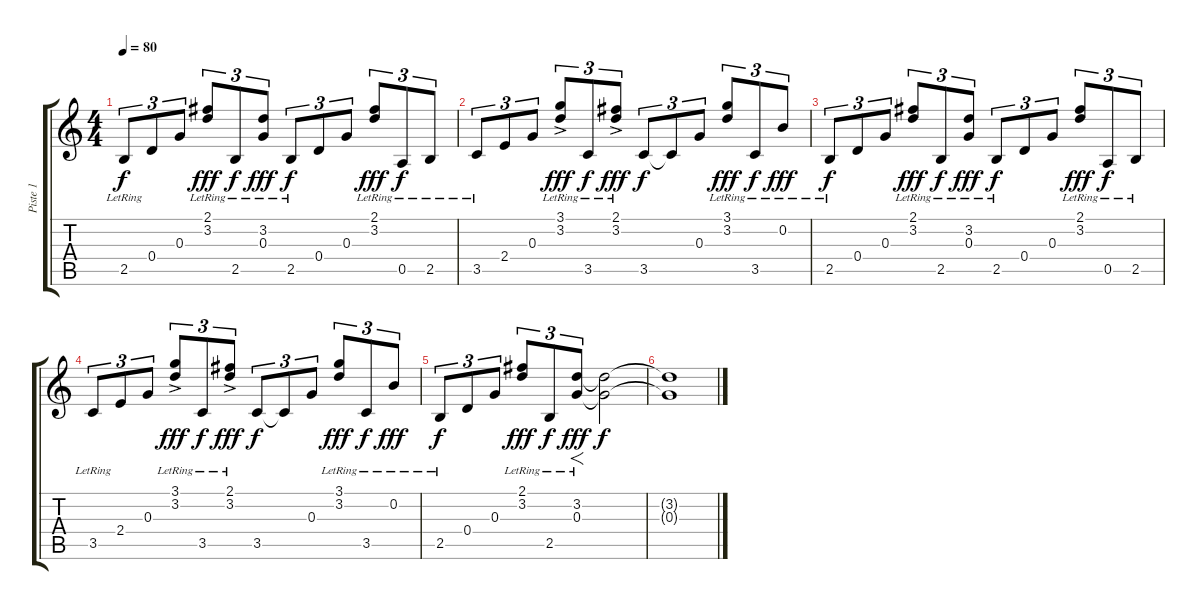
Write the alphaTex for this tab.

\track ("Piste 1" "Piste 1") {instrument acousticguitarsteel}
\staff {score tabs}
\tuning (E4 B3 G3 D3 A2 E2) {hide}
\ts (4 4)
\tempo 80
\clef g2
\ks c
2.5{lr}.8{tu (3 2) dy f} 0.4.8{tu (3 2)} 0.3.8{tu (3 2)} (2.1{lr} 3.2{lr}).8{tu (3 2) dy fff} 2.5{lr}.8{tu (3 2) dy f} (3.2{lr} 0.3{lr}).8{tu (3 2) dy fff} 2.5{lr}.8{tu (3 2) dy f} 0.4.8{tu (3 2)} 0.3.8{tu (3 2)} (2.1{lr} 3.2{lr}).8{tu (3 2) dy fff} 0.5{lr}.8{tu (3 2) dy f} 2.5{lr}.8{tu (3 2)} |
3.5{lr}.8{tu (3 2)} 2.4.8{tu (3 2)} 0.3.8{tu (3 2)} (3.1{ac lr} 3.2{ac lr}).8{tu (3 2) dy fff} 3.5{lr}.8{tu (3 2) dy f} (2.1{ac lr} 3.2{ac lr}).8{tu (3 2) dy fff} 3.5.8{tu (3 2) dy f} 3.5{t}.8{tu (3 2)} 0.3.8{tu (3 2)} (3.1{lr} 3.2{lr}).8{tu (3 2) dy fff} 3.5{lr}.8{tu (3 2) dy f} 0.2{lr}.8{tu (3 2) dy fff} |
2.5{lr}.8{tu (3 2) dy f} 0.4.8{tu (3 2)} 0.3.8{tu (3 2)} (2.1{lr} 3.2{lr}).8{tu (3 2) dy fff} 2.5{lr}.8{tu (3 2) dy f} (3.2{lr} 0.3{lr}).8{tu (3 2) dy fff} 2.5{lr}.8{tu (3 2) dy f} 0.4.8{tu (3 2)} 0.3.8{tu (3 2)} (2.1{lr} 3.2{lr}).8{tu (3 2) dy fff} 0.5{lr}.8{tu (3 2) dy f} 2.5{lr}.8{tu (3 2)} |
3.5{lr}.8{tu (3 2)} 2.4.8{tu (3 2)} 0.3.8{tu (3 2)} (3.1{ac lr} 3.2{ac lr}).8{tu (3 2) dy fff} 3.5{lr}.8{tu (3 2) dy f} (2.1{ac lr} 3.2{ac lr}).8{tu (3 2) dy fff} 3.5.8{tu (3 2) dy f} 3.5{t}.8{tu (3 2)} 0.3.8{tu (3 2)} (3.1{lr} 3.2{lr}).8{tu (3 2) dy fff} 3.5{lr}.8{tu (3 2) dy f} 0.2{lr}.8{tu (3 2) dy fff} |
2.5{lr}.8{tu (3 2) dy f} 0.4.8{tu (3 2)} 0.3.8{tu (3 2)} (2.1{lr} 3.2{lr}).8{tu (3 2) dy fff} 2.5{lr}.8{tu (3 2) dy f} (3.2{lr} 0.3{lr}).8{f tu (3 2) dy fff} (3.2{t} 0.3{t}).2{dy f} |
(3.2{t} 0.3{t}).1
